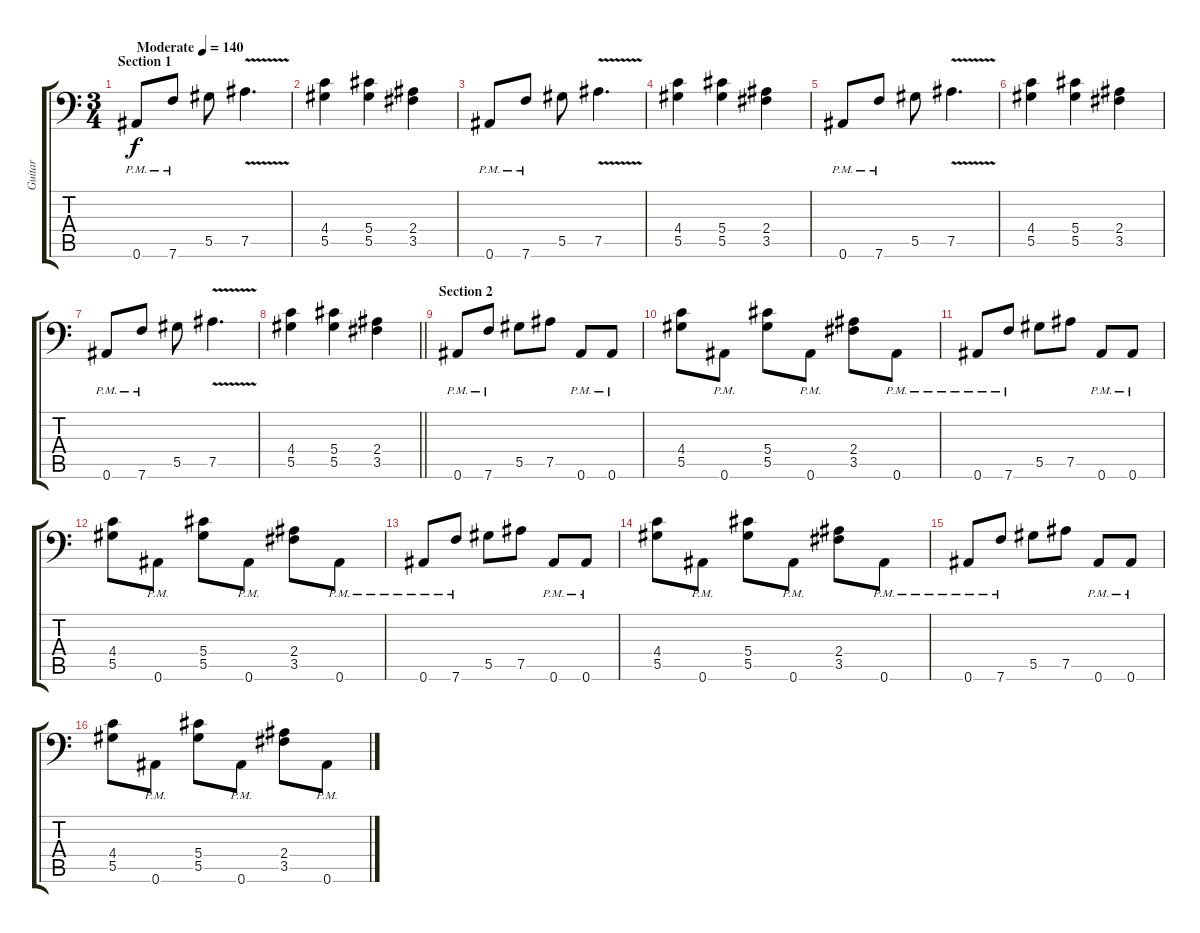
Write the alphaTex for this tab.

\track ("Guitar" "Guitar") {instrument overdrivenguitar}
\staff {score tabs}
\tuning (Bb3 F3 Db3 Ab2 Eb2 Bb1) {hide}
\ts (3 4)
\section ("" "Section 1")
\tempo (140 "Moderate")
\clef f4
\ks c
0.6{pm}.8{dy f instrument overdrivenguitar} 7.6{pm}.8 5.5.8 7.5{v}.4{d} |
(4.4 5.5).4 (5.4 5.5).4 (2.4 3.5).4 |
0.6{pm}.8 7.6{pm}.8 5.5.8 7.5{v}.4{d} |
(4.4 5.5).4 (5.4 5.5).4 (2.4 3.5).4 |
0.6{pm}.8 7.6{pm}.8 5.5.8 7.5{v}.4{d} |
(4.4 5.5).4 (5.4 5.5).4 (2.4 3.5).4 |
0.6{pm}.8 7.6{pm}.8 5.5.8 7.5{v}.4{d} |
\barLineRight lightlight
(4.4 5.5).4 (5.4 5.5).4 (2.4 3.5).4 |
\section ("" "Section 2")
0.6{pm}.8 7.6{pm}.8 5.5.8 7.5.8 0.6{pm}.8 0.6{pm}.8 |
(4.4 5.5).8 0.6{pm}.8 (5.4 5.5).8 0.6{pm}.8 (2.4 3.5).8 0.6{pm}.8 |
0.6{pm}.8 7.6{pm}.8 5.5.8 7.5.8 0.6{pm}.8 0.6{pm}.8 |
(4.4 5.5).8 0.6{pm}.8 (5.4 5.5).8 0.6{pm}.8 (2.4 3.5).8 0.6{pm}.8 |
0.6{pm}.8 7.6{pm}.8 5.5.8 7.5.8 0.6{pm}.8 0.6{pm}.8 |
(4.4 5.5).8 0.6{pm}.8 (5.4 5.5).8 0.6{pm}.8 (2.4 3.5).8 0.6{pm}.8 |
0.6{pm}.8 7.6{pm}.8 5.5.8 7.5.8 0.6{pm}.8 0.6{pm}.8 |
(4.4 5.5).8 0.6{pm}.8 (5.4 5.5).8 0.6{pm}.8 (2.4 3.5).8 0.6{pm}.8
